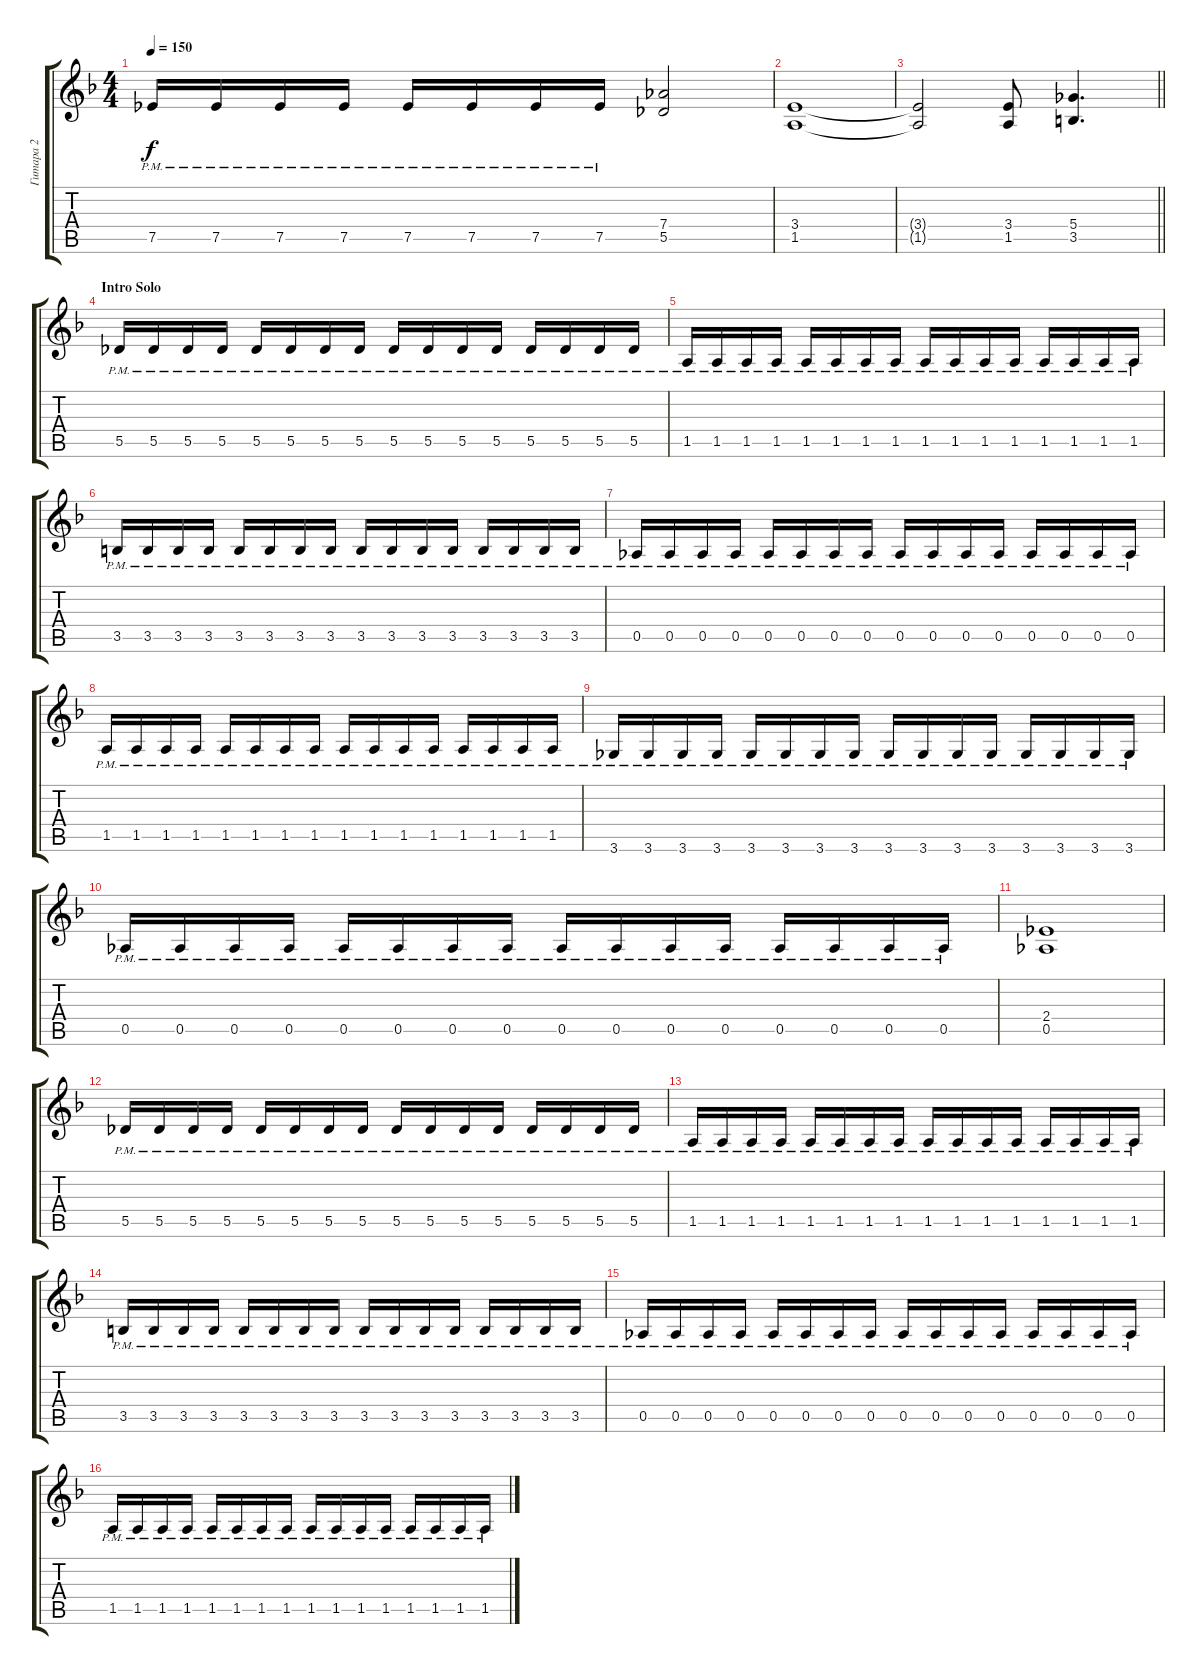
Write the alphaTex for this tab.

\track ("Гитара 2" "Гитара 2") {instrument distortionguitar}
\staff {score tabs}
\tuning (Eb4 Bb3 Gb3 Db3 Ab2 Eb2) {hide}
\ts (4 4)
\tempo 150
\clef g2
\ks dminor
7.5{pm}.16{dy f} 7.5{pm}.16 7.5{pm}.16 7.5{pm}.16 7.5{pm}.16 7.5{pm}.16 7.5{pm}.16 7.5{pm}.16 (7.4 5.5).2 |
(3.4 1.5).1 |
\barLineRight lightlight
(3.4{t} 1.5{t}).2 (3.4 1.5).8 (5.4 3.5).4{d} |
\section ("" "Intro Solo")
5.5{pm}.16 5.5{pm}.16 5.5{pm}.16 5.5{pm}.16 5.5{pm}.16 5.5{pm}.16 5.5{pm}.16 5.5{pm}.16 5.5{pm}.16 5.5{pm}.16 5.5{pm}.16 5.5{pm}.16 5.5{pm}.16 5.5{pm}.16 5.5{pm}.16 5.5{pm}.16 |
1.5{pm}.16 1.5{pm}.16 1.5{pm}.16 1.5{pm}.16 1.5{pm}.16 1.5{pm}.16 1.5{pm}.16 1.5{pm}.16 1.5{pm}.16 1.5{pm}.16 1.5{pm}.16 1.5{pm}.16 1.5{pm}.16 1.5{pm}.16 1.5{pm}.16 1.5{pm}.16 |
3.5{pm}.16 3.5{pm}.16 3.5{pm}.16 3.5{pm}.16 3.5{pm}.16 3.5{pm}.16 3.5{pm}.16 3.5{pm}.16 3.5{pm}.16 3.5{pm}.16 3.5{pm}.16 3.5{pm}.16 3.5{pm}.16 3.5{pm}.16 3.5{pm}.16 3.5{pm}.16 |
0.5{pm}.16 0.5{pm}.16 0.5{pm}.16 0.5{pm}.16 0.5{pm}.16 0.5{pm}.16 0.5{pm}.16 0.5{pm}.16 0.5{pm}.16 0.5{pm}.16 0.5{pm}.16 0.5{pm}.16 0.5{pm}.16 0.5{pm}.16 0.5{pm}.16 0.5{pm}.16 |
1.5{pm}.16 1.5{pm}.16 1.5{pm}.16 1.5{pm}.16 1.5{pm}.16 1.5{pm}.16 1.5{pm}.16 1.5{pm}.16 1.5{pm}.16 1.5{pm}.16 1.5{pm}.16 1.5{pm}.16 1.5{pm}.16 1.5{pm}.16 1.5{pm}.16 1.5{pm}.16 |
3.6{pm}.16 3.6{pm}.16 3.6{pm}.16 3.6{pm}.16 3.6{pm}.16 3.6{pm}.16 3.6{pm}.16 3.6{pm}.16 3.6{pm}.16 3.6{pm}.16 3.6{pm}.16 3.6{pm}.16 3.6{pm}.16 3.6{pm}.16 3.6{pm}.16 3.6{pm}.16 |
0.5{pm}.16 0.5{pm}.16 0.5{pm}.16 0.5{pm}.16 0.5{pm}.16 0.5{pm}.16 0.5{pm}.16 0.5{pm}.16 0.5{pm}.16 0.5{pm}.16 0.5{pm}.16 0.5{pm}.16 0.5{pm}.16 0.5{pm}.16 0.5{pm}.16 0.5{pm}.16 |
(2.4 0.5).1 |
5.5{pm}.16 5.5{pm}.16 5.5{pm}.16 5.5{pm}.16 5.5{pm}.16 5.5{pm}.16 5.5{pm}.16 5.5{pm}.16 5.5{pm}.16 5.5{pm}.16 5.5{pm}.16 5.5{pm}.16 5.5{pm}.16 5.5{pm}.16 5.5{pm}.16 5.5{pm}.16 |
1.5{pm}.16 1.5{pm}.16 1.5{pm}.16 1.5{pm}.16 1.5{pm}.16 1.5{pm}.16 1.5{pm}.16 1.5{pm}.16 1.5{pm}.16 1.5{pm}.16 1.5{pm}.16 1.5{pm}.16 1.5{pm}.16 1.5{pm}.16 1.5{pm}.16 1.5{pm}.16 |
3.5{pm}.16 3.5{pm}.16 3.5{pm}.16 3.5{pm}.16 3.5{pm}.16 3.5{pm}.16 3.5{pm}.16 3.5{pm}.16 3.5{pm}.16 3.5{pm}.16 3.5{pm}.16 3.5{pm}.16 3.5{pm}.16 3.5{pm}.16 3.5{pm}.16 3.5{pm}.16 |
0.5{pm}.16 0.5{pm}.16 0.5{pm}.16 0.5{pm}.16 0.5{pm}.16 0.5{pm}.16 0.5{pm}.16 0.5{pm}.16 0.5{pm}.16 0.5{pm}.16 0.5{pm}.16 0.5{pm}.16 0.5{pm}.16 0.5{pm}.16 0.5{pm}.16 0.5{pm}.16 |
1.5{pm}.16 1.5{pm}.16 1.5{pm}.16 1.5{pm}.16 1.5{pm}.16 1.5{pm}.16 1.5{pm}.16 1.5{pm}.16 1.5{pm}.16 1.5{pm}.16 1.5{pm}.16 1.5{pm}.16 1.5{pm}.16 1.5{pm}.16 1.5{pm}.16 1.5{pm}.16
